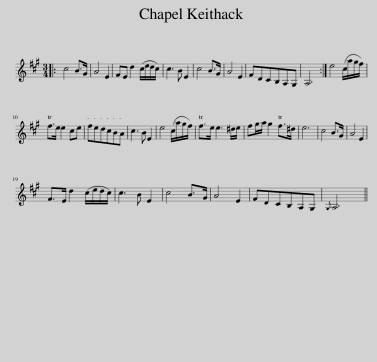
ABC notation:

X:1
L:1/8
M:3/4
I:linebreak $
K:A
V:1 treble
V:1
|: c4 B>G | A4 E2 | FE d2 (c/e/d/c/) | c3 B E2 | c4 B>G | %5
 A4 E2 | FDCB,A,G, | A,6 :| e4 (c/a/g/f/) |$ f>e e2 ce | %10
 fedcBA | c3 B E2 | e4 (c/a/g/f/) | f>e e3 ^d/e/ | fg/a/ g2 f>^d | %15
 e6 | c4 B>G | A4 E2 |$ F>E d2 (c/e/d/c/) | c3 B E2 | %20
 c4 B>G | A4 E2 | FDCB,A,G, |{G,} A,6 || %24
